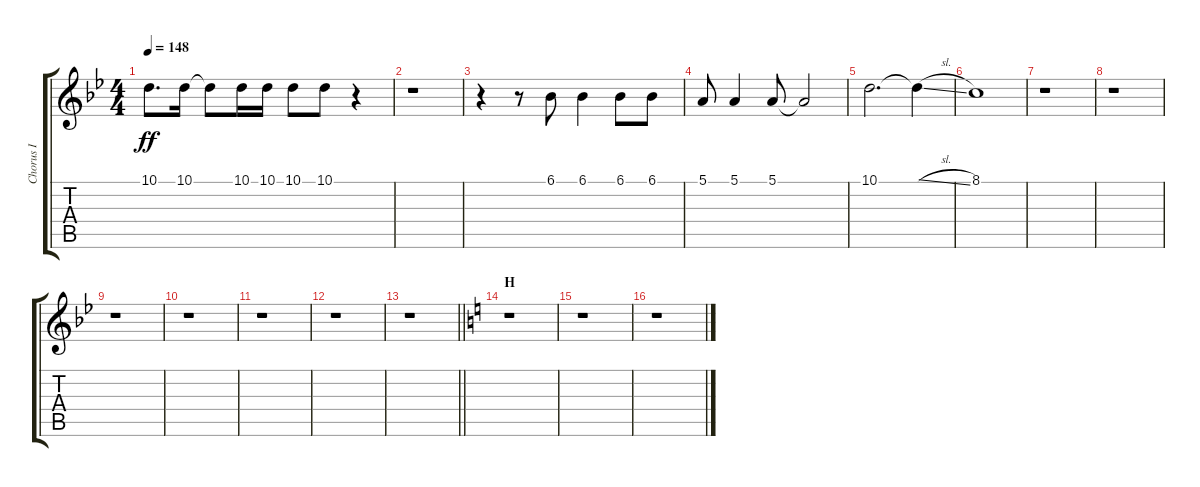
\track ("Chorus I" "Chorus I") {instrument voiceoohs}
\staff {score tabs}
\tuning (E4 B3 G3 D3 A2 E2) {hide}
\ts (4 4)
\tempo 148
\clef g2
\ks bb
10.1.8{d dy ff} 10.1.16 10.1{t}.8 10.1.16 10.1.16 10.1.8 10.1.8 r.4 |
r.1 |
r.4 r.8 6.1.8 6.1.4 6.1.8 6.1.8 |
5.1.8 5.1.4 5.1.8 5.1{t}.2 |
10.1.2{d} 10.1{sl t}.4 |
8.1.1 |
r.1 |
r.1 |
r.1 |
r.1 |
r.1 |
r.1 |
\barLineRight lightlight
r.1 |
\section ("" "H")
\ks c
r.1 |
r.1 |
r.1
